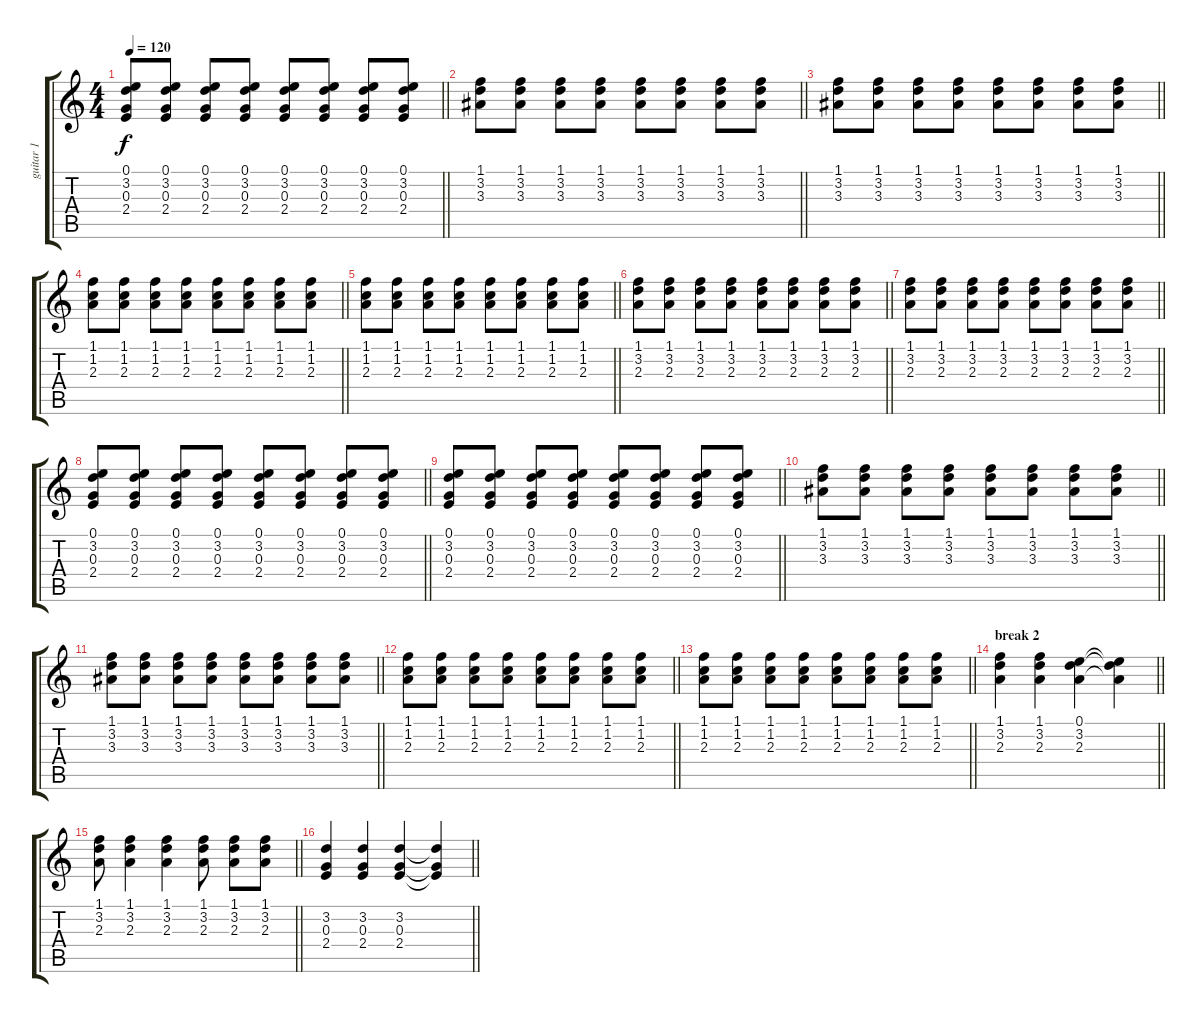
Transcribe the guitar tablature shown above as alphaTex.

\track ("guitar 1" "guitar 1") {instrument overdrivenguitar}
\staff {score tabs}
\tuning (E4 B3 G3 D3 A2 E2) {hide}
\ts (4 4)
\tempo 120
\clef g2
\barLineRight lightlight
\ks c
(0.1 3.2 0.3 2.4).8{dy f} (0.1 3.2 0.3 2.4).8 (0.1 3.2 0.3 2.4).8 (0.1 3.2 0.3 2.4).8 (0.1 3.2 0.3 2.4).8 (0.1 3.2 0.3 2.4).8 (0.1 3.2 0.3 2.4).8 (0.1 3.2 0.3 2.4).8 |
\barLineRight lightlight
(1.1 3.2 3.3).8 (1.1 3.2 3.3).8 (1.1 3.2 3.3).8 (1.1 3.2 3.3).8 (1.1 3.2 3.3).8 (1.1 3.2 3.3).8 (1.1 3.2 3.3).8 (1.1 3.2 3.3).8 |
\barLineRight lightlight
(1.1 3.2 3.3).8 (1.1 3.2 3.3).8 (1.1 3.2 3.3).8 (1.1 3.2 3.3).8 (1.1 3.2 3.3).8 (1.1 3.2 3.3).8 (1.1 3.2 3.3).8 (1.1 3.2 3.3).8 |
\barLineRight lightlight
(1.1 1.2 2.3).8 (1.1 1.2 2.3).8 (1.1 1.2 2.3).8 (1.1 1.2 2.3).8 (1.1 1.2 2.3).8 (1.1 1.2 2.3).8 (1.1 1.2 2.3).8 (1.1 1.2 2.3).8 |
\barLineRight lightlight
(1.1 1.2 2.3).8 (1.1 1.2 2.3).8 (1.1 1.2 2.3).8 (1.1 1.2 2.3).8 (1.1 1.2 2.3).8 (1.1 1.2 2.3).8 (1.1 1.2 2.3).8 (1.1 1.2 2.3).8 |
\barLineRight lightlight
(1.1 3.2 2.3).8 (1.1 3.2 2.3).8 (1.1 3.2 2.3).8 (1.1 3.2 2.3).8 (1.1 3.2 2.3).8 (1.1 3.2 2.3).8 (1.1 3.2 2.3).8 (1.1 3.2 2.3).8 |
\barLineRight lightlight
(1.1 3.2 2.3).8 (1.1 3.2 2.3).8 (1.1 3.2 2.3).8 (1.1 3.2 2.3).8 (1.1 3.2 2.3).8 (1.1 3.2 2.3).8 (1.1 3.2 2.3).8 (1.1 3.2 2.3).8 |
\barLineRight lightlight
(0.1 3.2 0.3 2.4).8 (0.1 3.2 0.3 2.4).8 (0.1 3.2 0.3 2.4).8 (0.1 3.2 0.3 2.4).8 (0.1 3.2 0.3 2.4).8 (0.1 3.2 0.3 2.4).8 (0.1 3.2 0.3 2.4).8 (0.1 3.2 0.3 2.4).8 |
\barLineRight lightlight
(0.1 3.2 0.3 2.4).8 (0.1 3.2 0.3 2.4).8 (0.1 3.2 0.3 2.4).8 (0.1 3.2 0.3 2.4).8 (0.1 3.2 0.3 2.4).8 (0.1 3.2 0.3 2.4).8 (0.1 3.2 0.3 2.4).8 (0.1 3.2 0.3 2.4).8 |
\barLineRight lightlight
(1.1 3.2 3.3).8 (1.1 3.2 3.3).8 (1.1 3.2 3.3).8 (1.1 3.2 3.3).8 (1.1 3.2 3.3).8 (1.1 3.2 3.3).8 (1.1 3.2 3.3).8 (1.1 3.2 3.3).8 |
\barLineRight lightlight
(1.1 3.2 3.3).8 (1.1 3.2 3.3).8 (1.1 3.2 3.3).8 (1.1 3.2 3.3).8 (1.1 3.2 3.3).8 (1.1 3.2 3.3).8 (1.1 3.2 3.3).8 (1.1 3.2 3.3).8 |
\barLineRight lightlight
(1.1 1.2 2.3).8 (1.1 1.2 2.3).8 (1.1 1.2 2.3).8 (1.1 1.2 2.3).8 (1.1 1.2 2.3).8 (1.1 1.2 2.3).8 (1.1 1.2 2.3).8 (1.1 1.2 2.3).8 |
\barLineRight lightlight
(1.1 1.2 2.3).8 (1.1 1.2 2.3).8 (1.1 1.2 2.3).8 (1.1 1.2 2.3).8 (1.1 1.2 2.3).8 (1.1 1.2 2.3).8 (1.1 1.2 2.3).8 (1.1 1.2 2.3).8 |
\section ("" "break 2")
\barLineRight lightlight
(1.1 3.2 2.3).4{volume 11} (1.1 3.2 2.3).4 (0.1 3.2 2.3).4 (0.1{t} 3.2{t} 2.3{t}).4 |
\barLineRight lightlight
(1.1 3.2 2.3).8 (1.1 3.2 2.3).4 (1.1 3.2 2.3).4 (1.1 3.2 2.3).8 (1.1 3.2 2.3).8 (1.1 3.2 2.3).8 |
\barLineRight lightlight
(3.2 0.3 2.4).4 (3.2 0.3 2.4).4 (3.2 0.3 2.4).4 (3.2{t} 0.3{t} 2.4{t}).4
